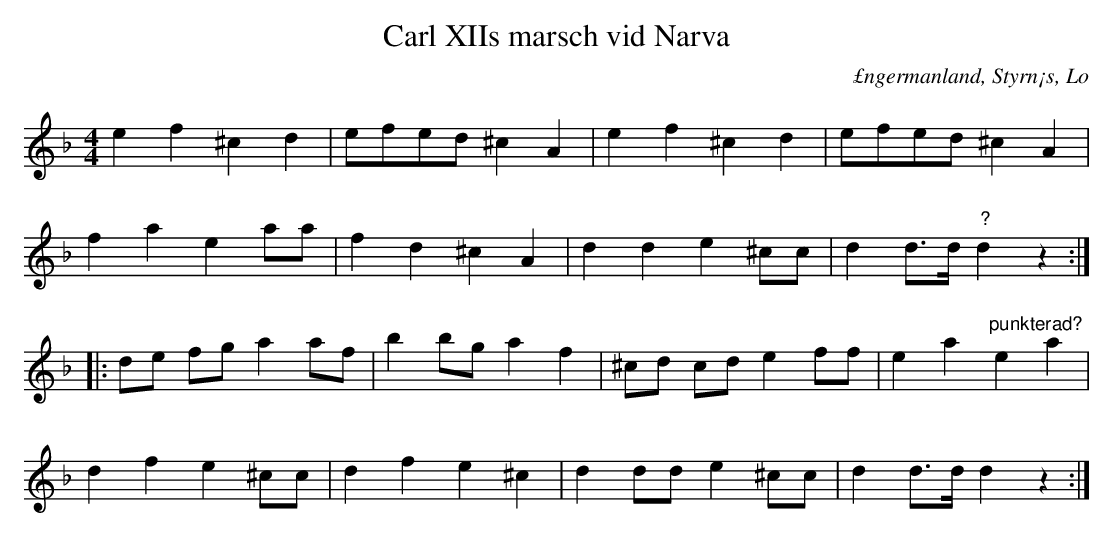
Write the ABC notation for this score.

X:1
T: Carl XIIs marsch vid Narva
M: 4/4
L: 1/8
O: £ngermanland, Styrn¡s, Lo
Q: 210
K: Dm
e2 f2 ^c2 d2 | efed ^c2 A2 | e2 f2 ^c2 d2 | efed ^c2 A2 |
f2a2 e2 aa | f2 d2 ^c2 A2 | d2 d2 e2 ^cc | d2 d>d "?"d2 z2 ::
de fg a2 af | b2 bg a2 f2 | ^cd cd e2 ff | e2 a2 "punkterad?"e2 a2 |
d2 f2 e2 ^cc | d2 f2 e2 ^c2 | d2 dd e2 ^cc | d2 d>d d2 z2 :|
